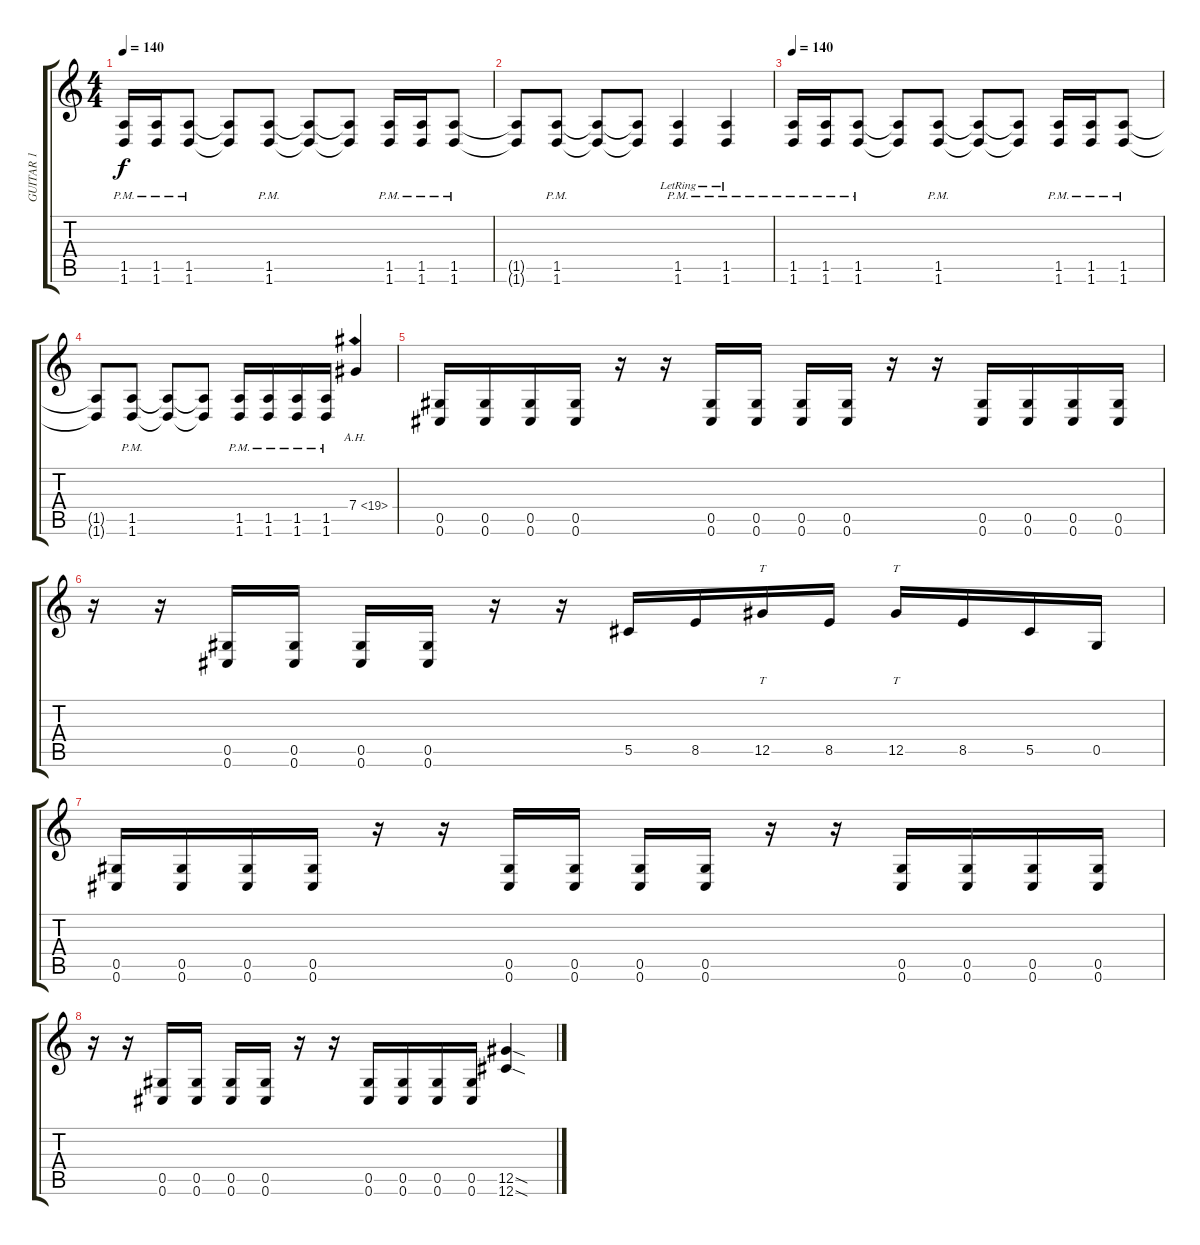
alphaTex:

\track ("GUITAR 1" "GUITAR 1") {instrument distortionguitar}
\staff {score tabs}
\tuning (Eb4 Bb3 Gb3 Db3 Ab2 Db2) {hide}
\ts (4 4)
\tempo 140
\clef g2
\ks c
(1.5{pm} 1.6{pm}).16{dy f} (1.5{pm} 1.6{pm}).16 (1.5{pm} 1.6{pm}).8 (1.5{t} 1.6{t}).8 (1.5{pm} 1.6{pm}).8 (1.5{t} 1.6{t}).8 (1.5{t} 1.6{t}).8 (1.5{pm} 1.6{pm}).16 (1.5{pm} 1.6{pm}).16 (1.5{pm} 1.6{pm}).8 |
(1.5{t} 1.6{t}).8 (1.5{pm} 1.6{pm}).8 (1.5{t} 1.6{t}).8 (1.5{t} 1.6{t}).8 (1.5{pm lr} 1.6{pm lr}).4 (1.5{pm lr} 1.6{pm lr}).4 |
\tempo 140
(1.5{pm} 1.6{pm}).16 (1.5{pm} 1.6{pm}).16 (1.5{pm} 1.6{pm}).8 (1.5{t} 1.6{t}).8 (1.5{pm} 1.6{pm}).8 (1.5{t} 1.6{t}).8 (1.5{t} 1.6{t}).8 (1.5{pm} 1.6{pm}).16 (1.5{pm} 1.6{pm}).16 (1.5{pm} 1.6{pm}).8 |
(1.5{t} 1.6{t}).8 (1.5{pm} 1.6{pm}).8 (1.5{t} 1.6{t}).8 (1.5{t} 1.6{t}).8 (1.5{pm} 1.6{pm}).16 (1.5{pm} 1.6{pm}).16 (1.5{pm} 1.6{pm}).16 (1.5{pm} 1.6{pm}).16 7.4{ah 12}.4 |
(0.5 0.6).16 (0.5 0.6).16 (0.5 0.6).16 (0.5 0.6).16 r.16 r.16 (0.5 0.6).16 (0.5 0.6).16 (0.5 0.6).16 (0.5 0.6).16 r.16 r.16 (0.5 0.6).16 (0.5 0.6).16 (0.5 0.6).16 (0.5 0.6).16 |
r.16 r.16 (0.5 0.6).16 (0.5 0.6).16 (0.5 0.6).16 (0.5 0.6).16 r.16 r.16 5.5.16 8.5.16 12.5.16{tt} 8.5.16 12.5.16{tt} 8.5.16 5.5.16 0.5.16 |
(0.5 0.6).16 (0.5 0.6).16 (0.5 0.6).16 (0.5 0.6).16 r.16 r.16 (0.5 0.6).16 (0.5 0.6).16 (0.5 0.6).16 (0.5 0.6).16 r.16 r.16 (0.5 0.6).16 (0.5 0.6).16 (0.5 0.6).16 (0.5 0.6).16 |
r.16 r.16 (0.5 0.6).16 (0.5 0.6).16 (0.5 0.6).16 (0.5 0.6).16 r.16 r.16 (0.5 0.6).16 (0.5 0.6).16 (0.5 0.6).16 (0.5 0.6).16 (12.5{sod} 12.6{sod}).4
